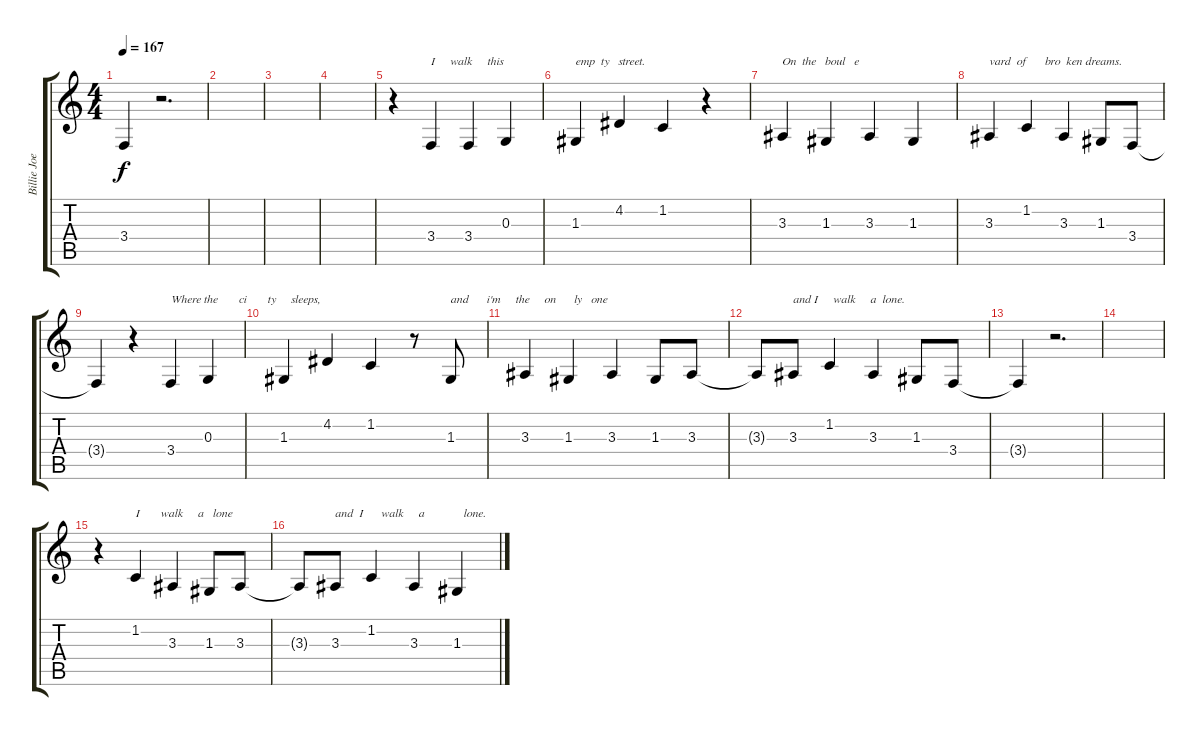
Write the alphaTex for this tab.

\track ("Billie Joe Armstrong (Vocals)" "Billie Joe") {instrument flute}
\staff {score tabs}
\tuning (E4 B3 G3 D3 A2 E2) {hide}
\ts (4 4)
\tempo 167
\clef g2
\ks c
3.4{t}.4{dy f} r.2{d} |
|
|
|
r.4 3.4.4{txt "I     walk     this"} 3.4.4 0.3.4 |
1.3.4{txt "emp  ty   street."} 4.2.4 1.2.4 r.4 |
3.3.4{txt "On  the   boul   e"} 1.3.4 3.3.4 1.3.4 |
3.3.4{txt "vard  of      bro  ken dreams."} 1.2.4 3.3.4 1.3.8 3.4.8 |
3.4{t}.4 r.4 3.4.4{txt "Where the       ci       ty     sleeps,"} 0.3.4 |
1.3.4 4.2.4 1.2.4 r.8 1.3.8{txt "and      i'm     the     on      ly   one"} |
3.3.4 1.3.4 3.3.4 1.3.8 3.3.8 |
3.3{t}.8 3.3.8{txt "and I     walk     a  lone."} 1.2.4 3.3.4 1.3.8 3.4.8 |
3.4{t}.4 r.2{d} |
|
r.4 1.2.4{txt "I       walk     a   lone"} 3.3.4 1.3.8 3.3.8 |
3.3{t}.8 3.3.8{txt "and  I      walk     a             lone."} 1.2.4 3.3.4 1.3.4
